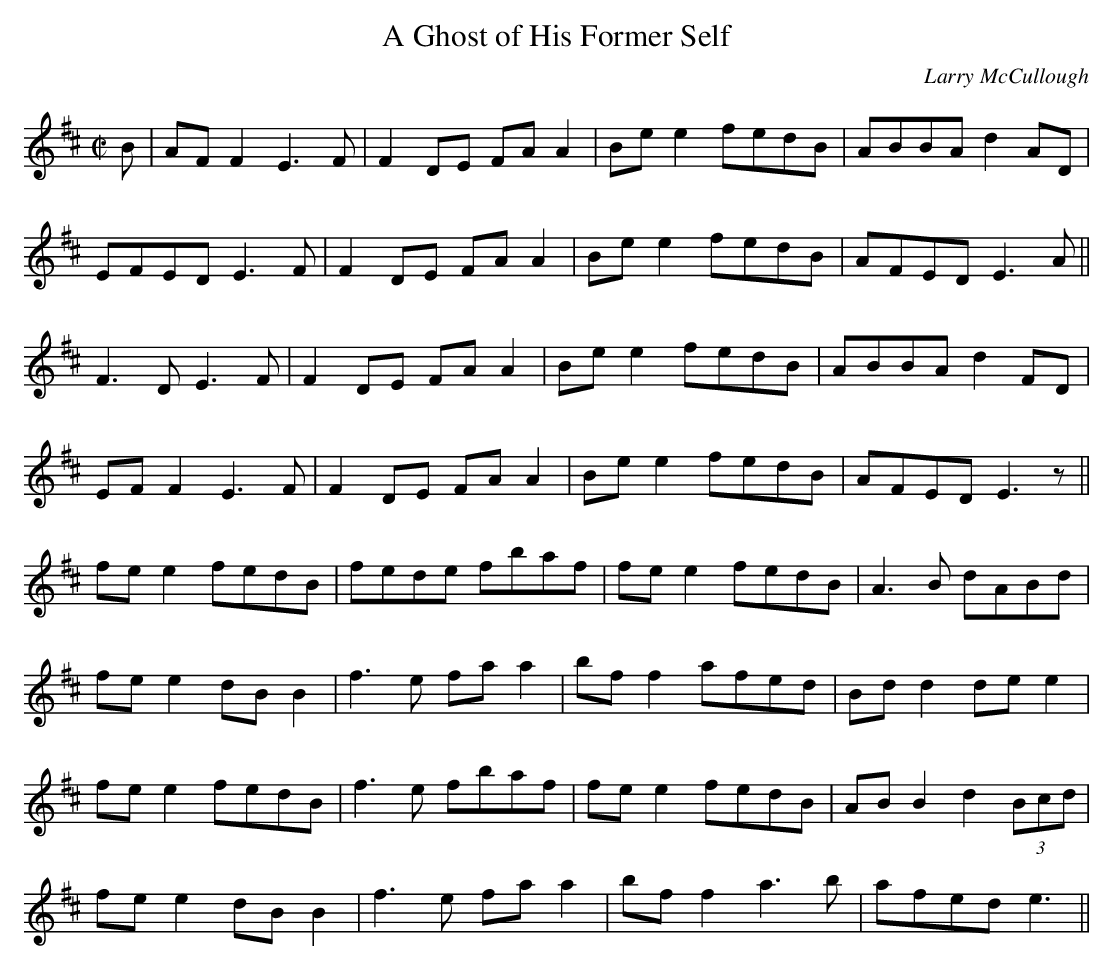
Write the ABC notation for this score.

X:1
T:A Ghost of His Former Self
C:Larry McCullough
M:C|
K:D
B|AFF2 E3F|F2DE FAA2|Bee2 fedB|ABBA d2AD|
EFED E3F|F2DE FAA2|Bee2 fedB|AFED E3A||
F3D E3F|F2DE FAA2|Bee2 fedB|ABBA d2FD|
EFF2 E3F|F2DE FAA2|Bee2 fedB|AFED E3z||
fee2 fedB|fede fbaf|fee2 fedB|A3B dABd|
fee2 dBB2|f3e faa2|bff2 afed|Bdd2 dee2|
fee2 fedB|f3e fbaf|fee2 fedB|ABB2 d2 (3Bcd|
fee2 dBB2|f3e faa2|bff2 a3b|afed e3||
